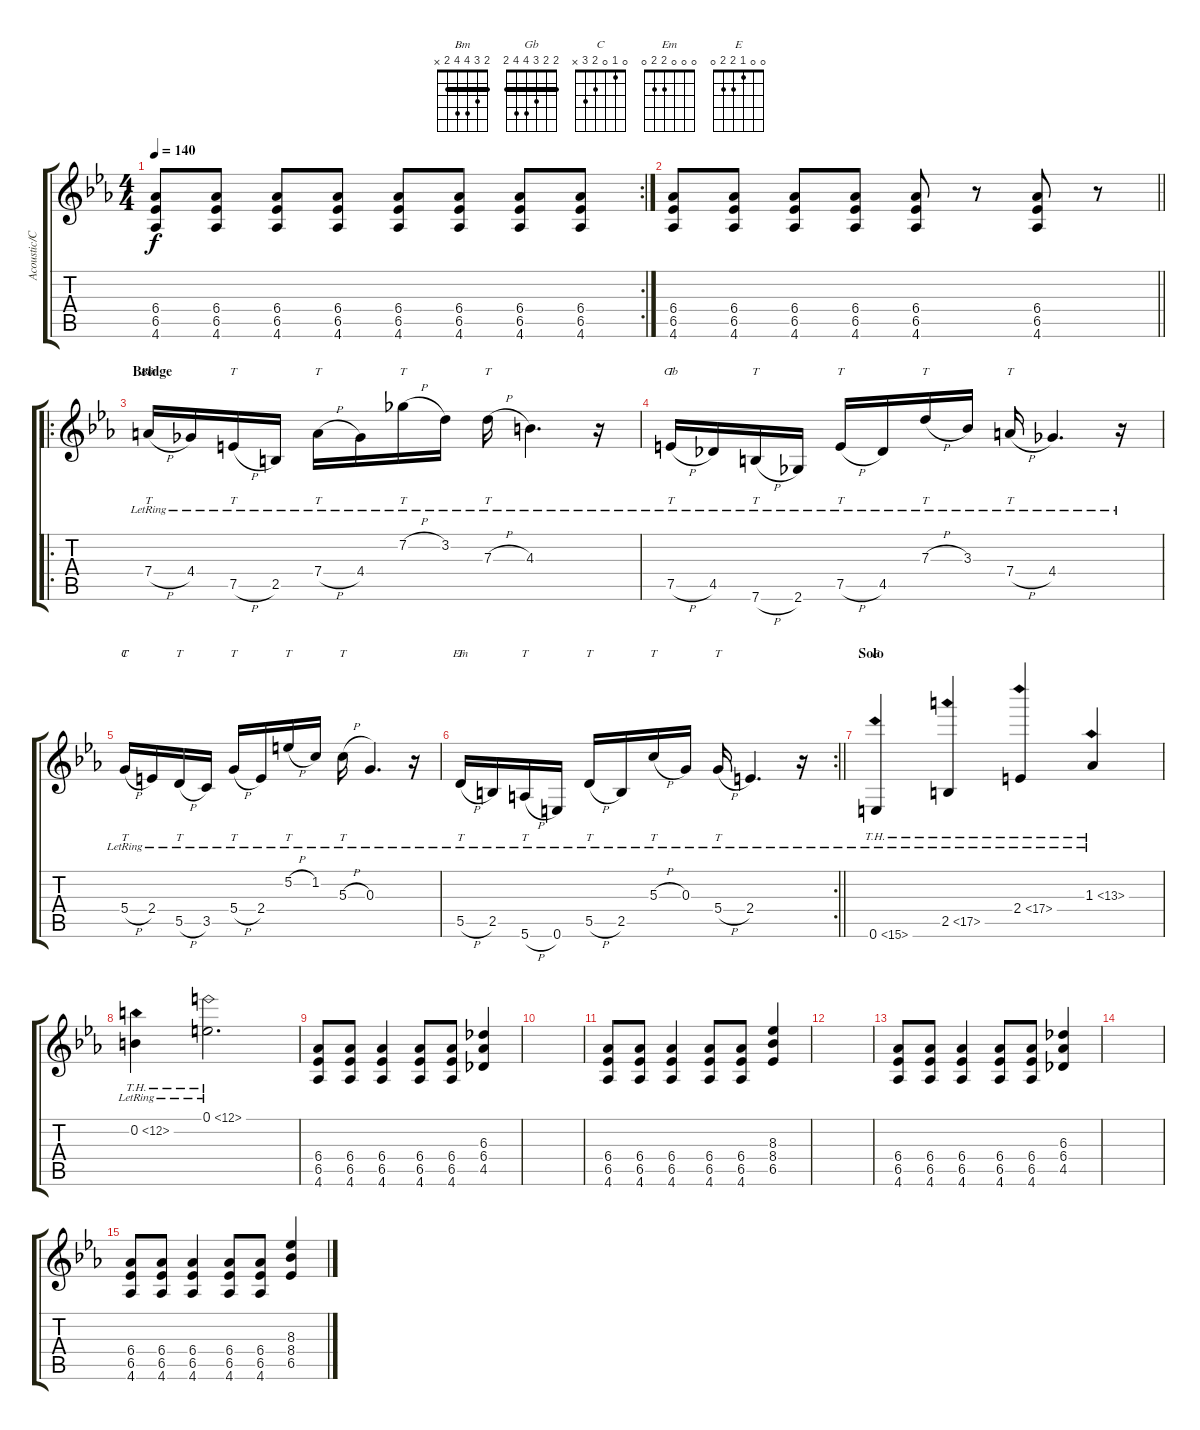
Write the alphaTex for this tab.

\track ("Acoustic/Clean Guitar (Kohei)" "Acoustic/C") {instrument electricguitarclean}
\staff {score tabs}
\tuning (E4 B3 G3 D3 A2 E2) {hide}
\chord ("Bm" 2 3 4 4 2 x) {barre 2}
\chord ("Gb" 2 2 3 4 4 2) {barre 2}
\chord ("C" 0 1 0 2 3 x)
\chord ("Em" 0 0 0 2 2 0)
\chord ("E" 0 0 1 2 2 0)
\rc 2
\ts (4 4)
\tempo 140
\clef g2
\ks cminor
(6.4 6.5 4.6).8{dy f} (6.4 6.5 4.6).8 (6.4 6.5 4.6).8 (6.4 6.5 4.6).8 (6.4 6.5 4.6).8 (6.4 6.5 4.6).8 (6.4 6.5 4.6).8 (6.4 6.5 4.6).8 |
\barLineRight lightlight
(6.4 6.5 4.6).8 (6.4 6.5 4.6).8 (6.4 6.5 4.6).8 (6.4 6.5 4.6).8 (6.4 6.5 4.6).8 r.8 (6.4 6.5 4.6).8 r.8 |
\ro
\section ("" "Bridge")
7.4{h lr}.16{tt ch "Bm"} 4.4{lr}.16 7.5{h lr}.16{tt} 2.5{lr}.16 7.4{h lr}.16{tt} 4.4{lr}.16 7.2{h lr}.16{tt} 3.2{lr}.16 7.3{h lr}.16{tt} 4.3{lr}.4{d} r.16 |
7.5{h lr}.16{tt ch "Gb"} 4.5{lr}.16 7.6{h lr}.16{tt} 2.6{lr}.16 7.5{h lr}.16{tt} 4.5{lr}.16 7.3{h lr}.16{tt} 3.3{lr}.16 7.4{h lr}.16{tt} 4.4{lr}.4{d} r.16 |
5.4{h lr}.16{tt ch "C"} 2.4{lr}.16 5.5{h lr}.16{tt} 3.5{lr}.16 5.4{h lr}.16{tt} 2.4{lr}.16 5.2{h lr}.16{tt} 1.2{lr}.16 5.3{h lr}.16{tt} 0.3{lr}.4{d} r.16 |
\rc 2
\barLineRight lightlight
5.5{h lr}.16{tt ch "Em"} 2.5{lr}.16 5.6{h lr}.16{tt} 0.6{lr}.16 5.5{h lr}.16{tt} 2.5{lr}.16 5.3{h lr}.16{tt} 0.3{lr}.16 5.4{h lr}.16{tt} 2.4{lr}.4{d} r.16 |
\section ("" "Solo")
0.6{th 15 lr}.4{ch "E"} 2.5{th 15 lr}.4 2.4{th 15 lr}.4 1.3{th 12 lr}.4 |
0.2{th 12 lr}.4 0.1{th 12 lr}.2{d} |
(6.4 6.5 4.6).8 (6.4 6.5 4.6).8 (6.4 6.5 4.6).4 (6.4 6.5 4.6).8 (6.4 6.5 4.6).8 (6.3 6.4 4.5).4 |
|
(6.4 6.5 4.6).8 (6.4 6.5 4.6).8 (6.4 6.5 4.6).4 (6.4 6.5 4.6).8 (6.4 6.5 4.6).8 (8.3 8.4 6.5).4 |
|
(6.4 6.5 4.6).8 (6.4 6.5 4.6).8 (6.4 6.5 4.6).4 (6.4 6.5 4.6).8 (6.4 6.5 4.6).8 (6.3 6.4 4.5).4 |
|
(6.4 6.5 4.6).8 (6.4 6.5 4.6).8 (6.4 6.5 4.6).4 (6.4 6.5 4.6).8 (6.4 6.5 4.6).8 (8.3 8.4 6.5).4
